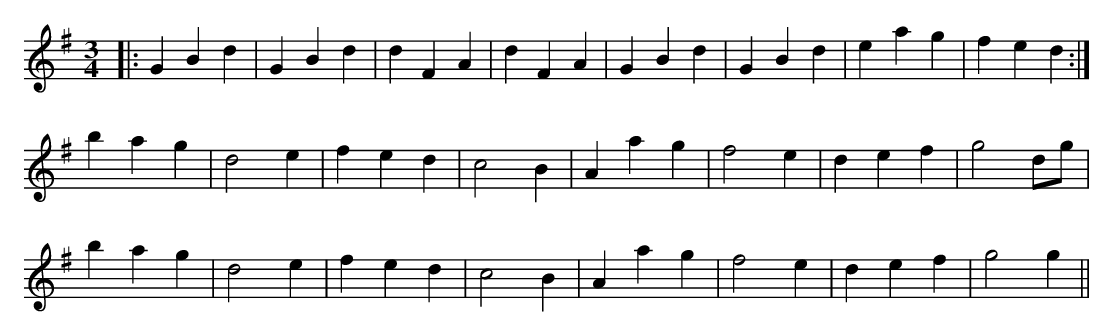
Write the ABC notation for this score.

X:1
M:3/4
K:G
|:G2 B2 d2|G2 B2 d2|d2 F2 A2|d2 F2 A2|G2 B2 d2|G2 B2 d2|e2 a2 g2|f2 e2 d2:|
b2 a2 g2|d4 e2|f2 e2 d2|c4 B2|A2 a2 g2|f4 e2|d2 e2 f2|g4 dg|
b2 a2 g2|d4 e2|f2 e2 d2|c4 B2|A2 a2 g2|f4 e2|d2 e2 f2|g4 g2||
